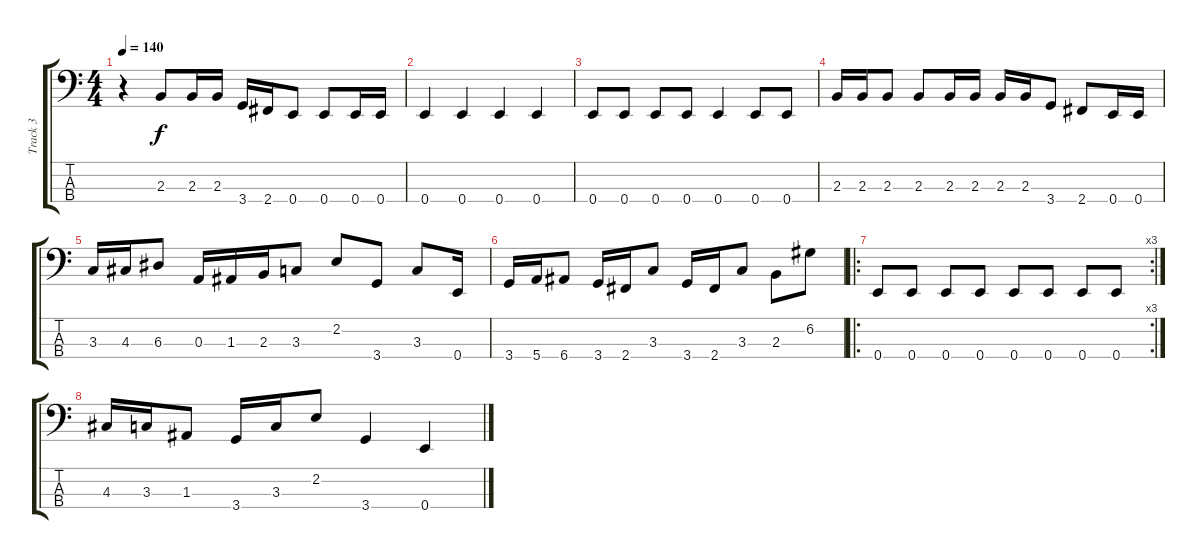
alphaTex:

\track ("Track 3" "Track 3") {instrument electricbasspick}
\staff {score tabs}
\tuning (G2 D2 A1 E1) {hide}
\ts (4 4)
\tempo 140
\clef f4
\ks c
r.4{dy f} 2.3.8 2.3.16 2.3.16 3.4.16 2.4.16 0.4.8 0.4.8 0.4.16 0.4.16 |
0.4.4 0.4.4 0.4.4 0.4.4 |
0.4.8 0.4.8 0.4.8 0.4.8 0.4.4 0.4.8 0.4.8 |
2.3.16 2.3.16 2.3.8 2.3.8 2.3.16 2.3.16 2.3.16 2.3.16 3.4.8 2.4.8 0.4.16 0.4.16 |
3.3.16 4.3.16 6.3.8 0.3.16 1.3.16 2.3.16 3.3.8 2.2.8 3.4.8 3.3.8 0.4.16 |
3.4.16 5.4.16 6.4.8 3.4.16 2.4.16 3.3.8 3.4.16 2.4.16 3.3.8 2.3.8 6.2.8 |
\ro
\rc 3
0.4.8 0.4.8 0.4.8 0.4.8 0.4.8 0.4.8 0.4.8 0.4.8 |
4.3.16 3.3.16 1.3.8 3.4.16 3.3.16 2.2.8 3.4.4 0.4.4
